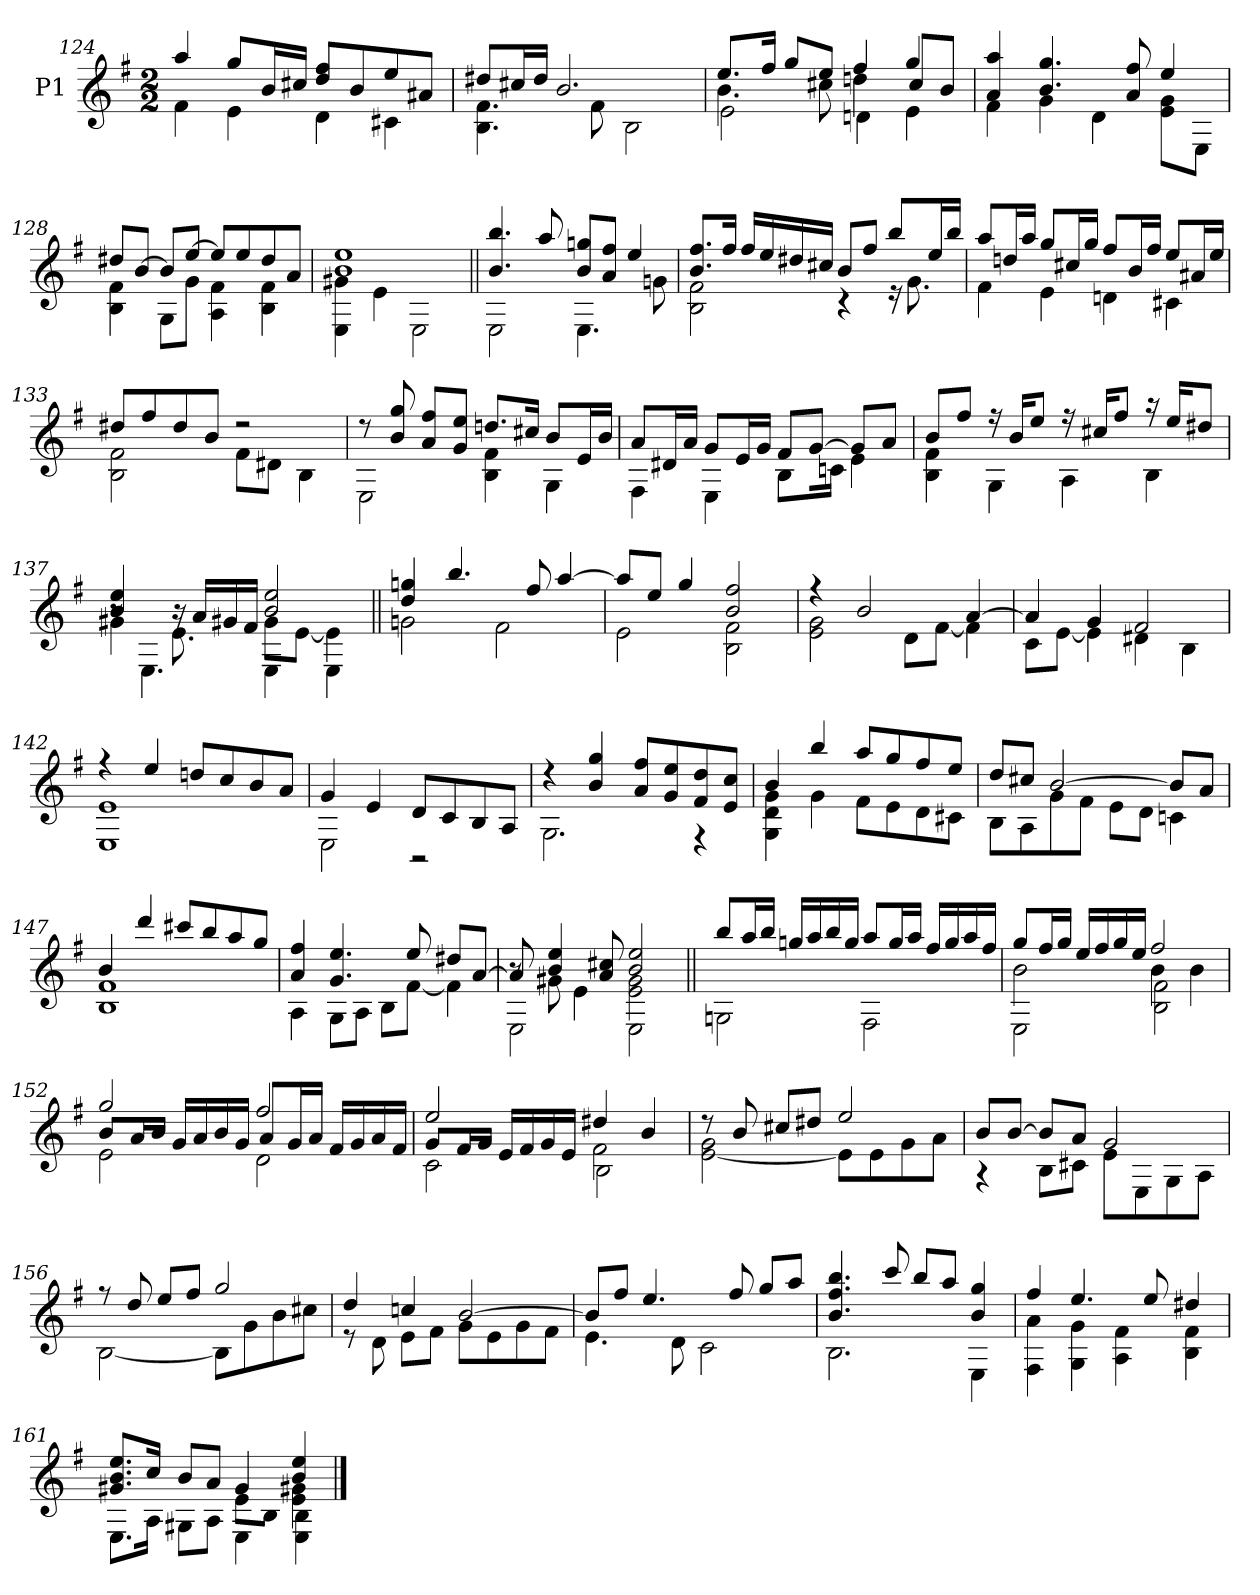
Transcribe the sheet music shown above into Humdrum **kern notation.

**kern
*part1
*staff1
*I"P1
*clefG2
*ITrd7c12
*k[f#]
*e:
*M2/2
=124
*^
4ai/	4F#i\
8gi/L	4Ei\
16Bi/L	.
16c#Xi/JJ	.
8di/ 8f#iL	4Di\
8Bi/	.
8ei/	4C#Xi\
8A#Xi/J	.
=125	=125
8d#Xi/L	4.BBi\ 4.F#i
16c#Xi/L	.
16d#i/JJ	.
2.Bi/	.
.	8F#i\
.	2BBi\
=126	=126
*	*^
8.ei/L	4.Bi\	2Ei\
16f#i/Jk	.	.
8gi/L	.	.
8ei/J	8c#Xi\	.
4f#i/	4dni\	4Dni\
4gi/	8c#i/L	4Ei\
.	8Bi/J	.
*	*v	*v
!!LO:LB:g=z
=127	=127
4Ai/ 4ai	4F#i\
4.Bi/ 4.gi	4Gi\
.	4Di\
8Ai/ 8f#i	.
4ei/	8Ei\ 8GiL
.	8EEi\J
=128	=128
8d#Xi/L	4BBi\ 4F#i
[>8Bi/J	.
8Bi/L]	8GGi\L
[>8ei/J	8Gi\J
8ei/L]	4AAi\ 4F#i
8ei/	.
8d#i/	4BBi\ 4F#i
8Ai/J	.
=129	=129
1Bi 1ei	4EEi\ 4G#Xi
.	4Ei\
.	2EEi\
=130||	=130||
4.Bi/ 4.bi	2EEi\
8ai/	.
8Bi/ 8gniL	4.EEi\
8Ai/ 8f#iJ	.
4ei/	.
.	8Gni\
=131	=131
8.Bi/ 8.f#iL	2BBi\ 2F#i
16f#i/Jk	.
16f#i/LL	.
16ei/	.
16d#Xi/	.
16c#Xi/JJ	.
8Bi/L	4r
8f#i/J	.
8bi/L	16r
.	8.Gi\
16ei/L	.
16bi/JJ	.
!!LO:LB:g=z	!!
=132	=132
8ai/L	4F#i\
16dni/L	.
16ai/JJ	.
8gi/L	4Ei\
16c#Xi/L	.
16gi/JJ	.
8f#i/L	4Dni\
16Bi/L	.
16f#i/JJ	.
8ei/L	4C#Xi\
16A#Xi/L	.
16ei/JJ	.
=133	=133
8d#Xi/L	2BBi\ 2F#i
8f#i/	.
8d#i/	.
8Bi/J	.
2r	8F#i\L
.	8D#Xi\J
.	4BBi\
=134	=134
8r	2EEi\
8Bi/ 8gi	.
8Ai/ 8f#iL	.
8Gi/ 8eiJ	.
8.dni/L	4BBi\ 4F#i
16c#Xi/Jk	.
8Bi/L	4GGi\
16Ei/L	.
16Bi/JJ	.
=135	=135
8Ai/L	4FF#i\
16D#Xi/L	.
16Ai/JJ	.
8Gi/L	4EEi\
16Ei/L	.
16Gi/JJ	.
8F#i/L	8BBi\L
[>8Gi/J	16ryy
.	16Cni\Jk
8Gi/L]	4Ei\
8Ai/J	.
!!LO:LB:g=z	!!
=136	=136
8Bi/L	4BBi\ 4F#i
8f#i/J	.
16r	4GGi\
16Bi/KL	.
8ei/J	.
16r	4AAi\
16c#Xi/KL	.
8f#i/J	.
16r	4BBi\
16ei/KL	.
8d#Xi/J	.
=137	=137
*	*^
4Bi/ 4ei	4G#Xi\	8r
.	.	4.EEi\
16r	8.Ei\	.
16Ai/LL	.	.
16G#Xi/	.	.
16F#i/JJ	16ryy	.
2Bi/ 2ei	8G#i\L	4EEi\
.	[<8Ei\J	.
.	4Ei\]	4EEi\
*	*v	*v
=138||	=138||
4di/ 4gni	2Gni\
4.bi/	.
.	2F#i\
8f#i/	.
[>4ai/	.
=139	=139
8ai/L]	2Ei\
8ei/J	.
4gi/	.
2Bi/ 2f#i	2BBi\ 2F#i
=140	=140
4r	2Ei\ 2Gi
2Bi/	.
.	8Di\L
.	[<8F#i\J
[>4Ai/	4F#i\]
!!LO:LB:g=z	!!
=141	=141
4Ai/]	8Ci\L
.	[<8Ei\J
4Gi/	4Ei\]
2F#i/	4D#Xi\
.	4BBi\
=142	=142
4r	1EEi 1Ei
4ei/	.
8dni/L	.
8ci/	.
8Bi/	.
8Ai/J	.
=143	=143
4Gi/	2EEi\
4Ei/	.
8Di/L	2r
8Ci/	.
8BBi/	.
8AAi/J	.
=144	=144
4r	2.GGi\
4Bi/ 4gi	.
8Ai/ 8f#iL	.
8Gi/ 8ei	.
8F#i/ 8di	4r
8Ei/ 8ciJ	.
=145	=145
4Bi/	4GGi\ 4Di 4Gi
4bi/	4Gi\
8ai/L	8F#i\L
8gi/	8Ei\
8f#i/	8Di\
8ei/J	8C#Xi\J
=146	=146
8di/L	8BBi\L
8c#Xi/J	8AAi\
[>2Bi/	8Gi\
.	8F#i\J
.	8Ei\L
.	8Di\J
8Bi/L]	4Cni\
8Ai/J	.
!!LO:LB:g=z	!!
=147	=147
4Bi/	1BBi 1F#i
4ddi/	.
8cc#Xi/L	.
8bi/	.
8ai/	.
8gi/J	.
=148	=148
4Ai/ 4f#i	4AAi\
4.Gi/ 4.ei	8GGi\L
.	8AAi\J
.	8BBi\L
8ei/	[<8F#i\J
8d#Xi/L	4F#i\]
[>8Ai/J	.
=149	=149
*	*^
8Ai/]	8r	2EEi\
4Bi/ 4ei	8G#Xi\	.
.	4Ei\	.
8Ai/ 8c#Xi	.	.
2Bi/ 2ei	2Ei\ 2G#i	2EEi\
*	*v	*v
=150||	=150||
8bi/L	2GGni\
16ai/L	.
16bi/JJ	.
16gni/LL	.
16ai/	.
16bi/	.
16gi/JJ	.
8ai/L	2FF#i\
16gi/L	.
16ai/JJ	.
16f#i/LL	.
16gi/	.
16ai/	.
16f#i/JJ	.
!!LO:LB:g=z	!!
=151	=151
*	*^
8gi/L	2Bi\	2EEi\
16f#i/L	.	.
16gi/JJ	.	.
16ei/LL	.	.
16f#i/	.	.
16gi/	.	.
16ei/JJ	.	.
2f#i/	4Bi\	2BBi\ 2F#i
.	4Bi\	.
=152	=152	=152
2gi/	8Bi/L	2Ei\
.	16Ai/L	.
.	16Bi/JJ	.
.	16Gi/LL	.
.	16Ai/	.
.	16Bi/	.
.	16Gi/JJ	.
2f#i/	8Ai/L	2Di\
.	16Gi/L	.
.	16Ai/JJ	.
.	16F#i/LL	.
.	16Gi/	.
.	16Ai/	.
.	16F#i/JJ	.
=153	=153	=153
2ei/	8Gi/L	2Ci\
.	16F#i/L	.
.	16Gi/JJ	.
.	16Ei/LL	.
.	16F#i/	.
.	16Gi/	.
.	16Ei/JJ	.
4d#Xi/	2F#i\	2BBi\
4Bi/	.	.
*	*v	*v
=154	=154
8r	[<2Ei\ 2Gi
8Bi/	.
8c#Xi/L	.
8d#Xi/J	.
2ei/	8Ei\L]
.	8Ei\
.	8Gi\
.	8Ai\J
!!LO:LB:g=z	!!
=155	=155
8Bi/L	4r
[>8Bi/J	.
8Bi/L]	8BBi\L
8Ai/J	8C#Xi\J
2Gi/	8Ei\L
.	8EEi\
.	8GGi\
.	8AAi\J
=156	=156
8r	[<2BBi\
8di/	.
8ei/L	.
8f#i/J	.
2gi/	8BBi\L]
.	8Gi\
.	8Bi\
.	8c#Xi\J
=157	=157
4di/	8r
.	8Di\
4cni/	8Ei\L
.	8F#i\J
[>2Bi/	8Gi\L
.	8Ei\
.	8Gi\
.	8F#i\J
!!LO:LB:g=z	!!
=158	=158
8Bi/L]	4.Ei\
8f#i/J	.
4.ei/	.
.	8Di\
.	2Ci\
8f#i/	.
8gi/L	.
8ai/J	.
=159	=159
4.Bi/ 4.f#i 4.bi	2.BBi\
8cci/	.
8bi/L	.
8ai/J	.
4Bi/ 4gi	4EEi\
=160	=160
4f#i/	4FF#i\ 4Ai
4.ei/	4GGi\ 4Gi
.	4AAi\ 4F#i
8ei/	.
4d#Xi/	4BBi\ 4F#i
=161	=161
*	*^
8.G#Xi/ 8.Bi 8.eiL	2ryy	8.EEi\L
16ci/Jk	.	16AAi\Jk
8Bi/L	.	8GG#Xi\L
8Ai/J	.	8AAi\J
4G#i/	8Ei\L	4EEi\
.	8BBi\J	.
4Bi/ 4ei	4Ei\ 4G#Xi	4EEi\ 4BBi
*v	*v	*v
==
*-
